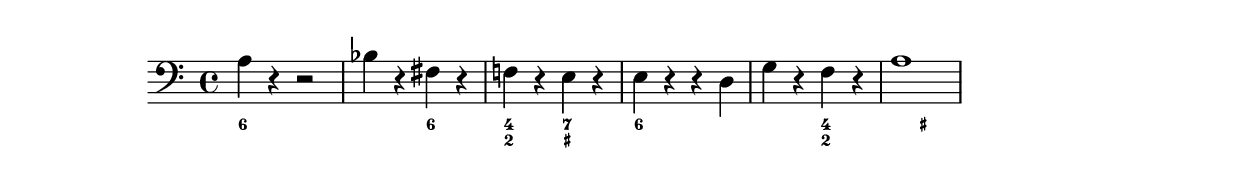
\version "2.18.2"

ldContinuoMusic = \relative c {
  << \new Voice = "continuo_voice1" {
    a'4 r r2
    bes4 r fis r
    f! r e r
    e r r d
    g r f r
    a1
  } >>
}
ldContinuoFigures = \figuremode {
  <6>4 s s2
  s4 s <6> s
  <4 2> s <7 _+> s
  <6> s s s
  s s <4 2> s
  s2 <_+>
}

\book {
  \header {
  }

  \score {
    <<
    \new Staff = ContinuoStaff \with { \override VerticalAxisGroup.remove-empty = ##f }

    \context Staff = ContinuoStaff {
      \clef "bass"
      \ldContinuoMusic
    }

    \new FiguredBass { \ldContinuoFigures }

    >>
  }
}
